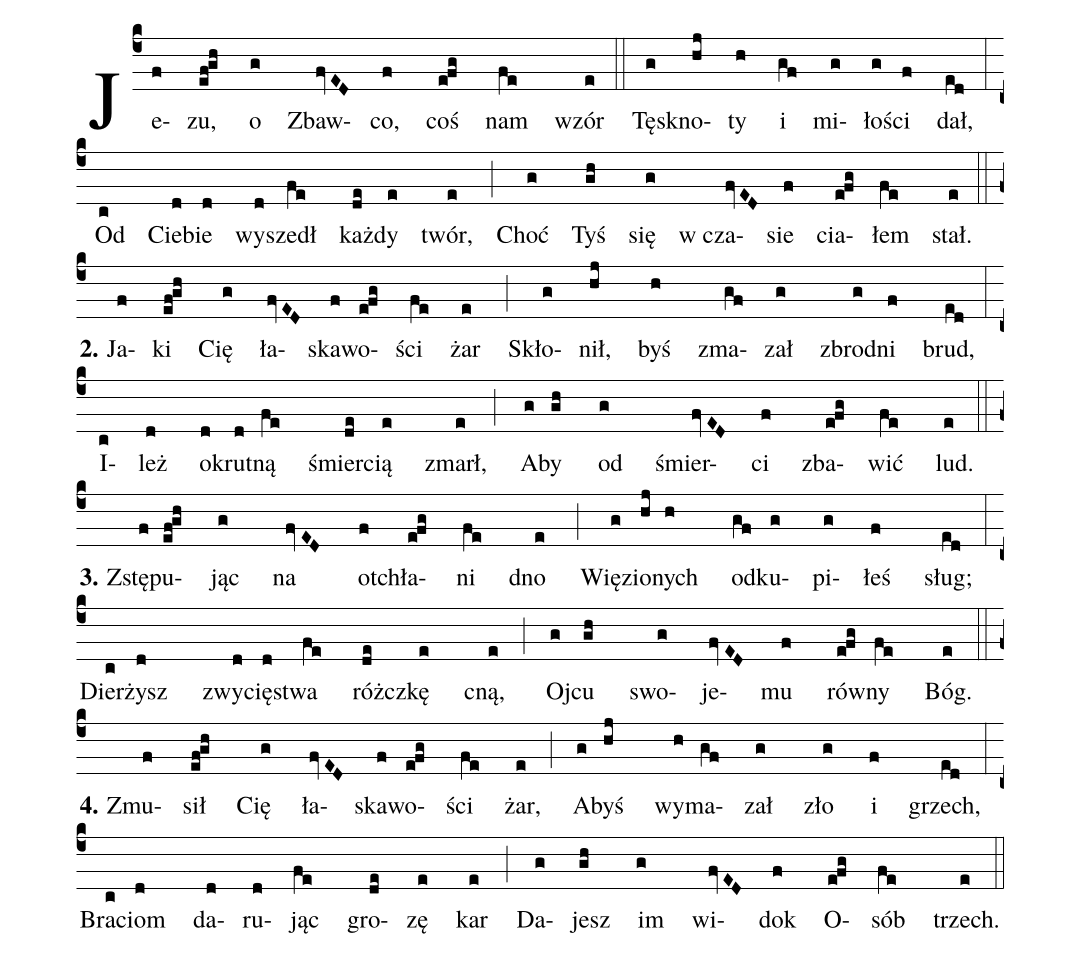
%%
(c4)Je(f)zu,(ef!gh) o(g) Zbaw(fvED)co,(f) coś(efg) nam(fe) wzór(e) (::)
Tę(g)skno(hj)ty(h) i(gf) mi(g)ło(g)ści(f) dał,(ed) (:) (z)
Od(c) Cie(d)bie(d) wy(d)szedł(fe) każ(de)dy(e) twór,(e) (;)
Choć(g) Tyś(gh) się(g) w cza(fvED)sie(f) cia(efg)łem(fe) stał.(e) (::) (z)

<b>2.</b> Ja(f)ki(ef!gh) Cię(g) ła(fvED)ska(f)wo(efg)ści(fe) żar(e) (;)
Skło(g)nił,(hj) byś(h) zma(gf)zał(g) zbrod(g)ni(f) brud,(ed) (:) (z)
I(c)leż(d) o(d)krut(d)ną(fe) śmier(de)cią(e) zmarł,(e) (;)
A(g)by(gh) od(g) śmier(fvED)ci(f) zba(efg)wić(fe) lud.(e) (::) (z)

<b>3.</b> Zstę(f)pu(ef!gh)jąc(g) na(fvED) ot(f)chła(efg)ni(fe) dno(e) (;)
Wię(g)zio(hj)nych(h) od(gf)ku(g)pi(g)łeś(f) sług;(ed) (:) (z)
Dier(c)żysz(d) zwy(d)cię(d)stwa(fe) różcz(de)kę(e) cną,(e) (;)
Oj(g)cu(gh) swo(g)je(fvED)mu(f) rów(efg)ny(fe) Bóg.(e) (::) (z)

<b>4.</b> Zmu(f)sił(ef!gh) Cię(g) ła(fvED)ska(f)wo(efg)ści(fe) żar,(e) (;)
A(g)byś(hj) wy(h)ma(gf)zał(g) zło(g) i(f) grzech,(ed) (:) (z)
Bra(c)ciom(d) da(d)ru(d)jąc(fe) gro(de)zę(e) kar(e) (;)
Da(g)jesz(gh) im(g) wi(fvED)dok(f) O(efg)sób(fe) trzech.(e) (::) (z)
